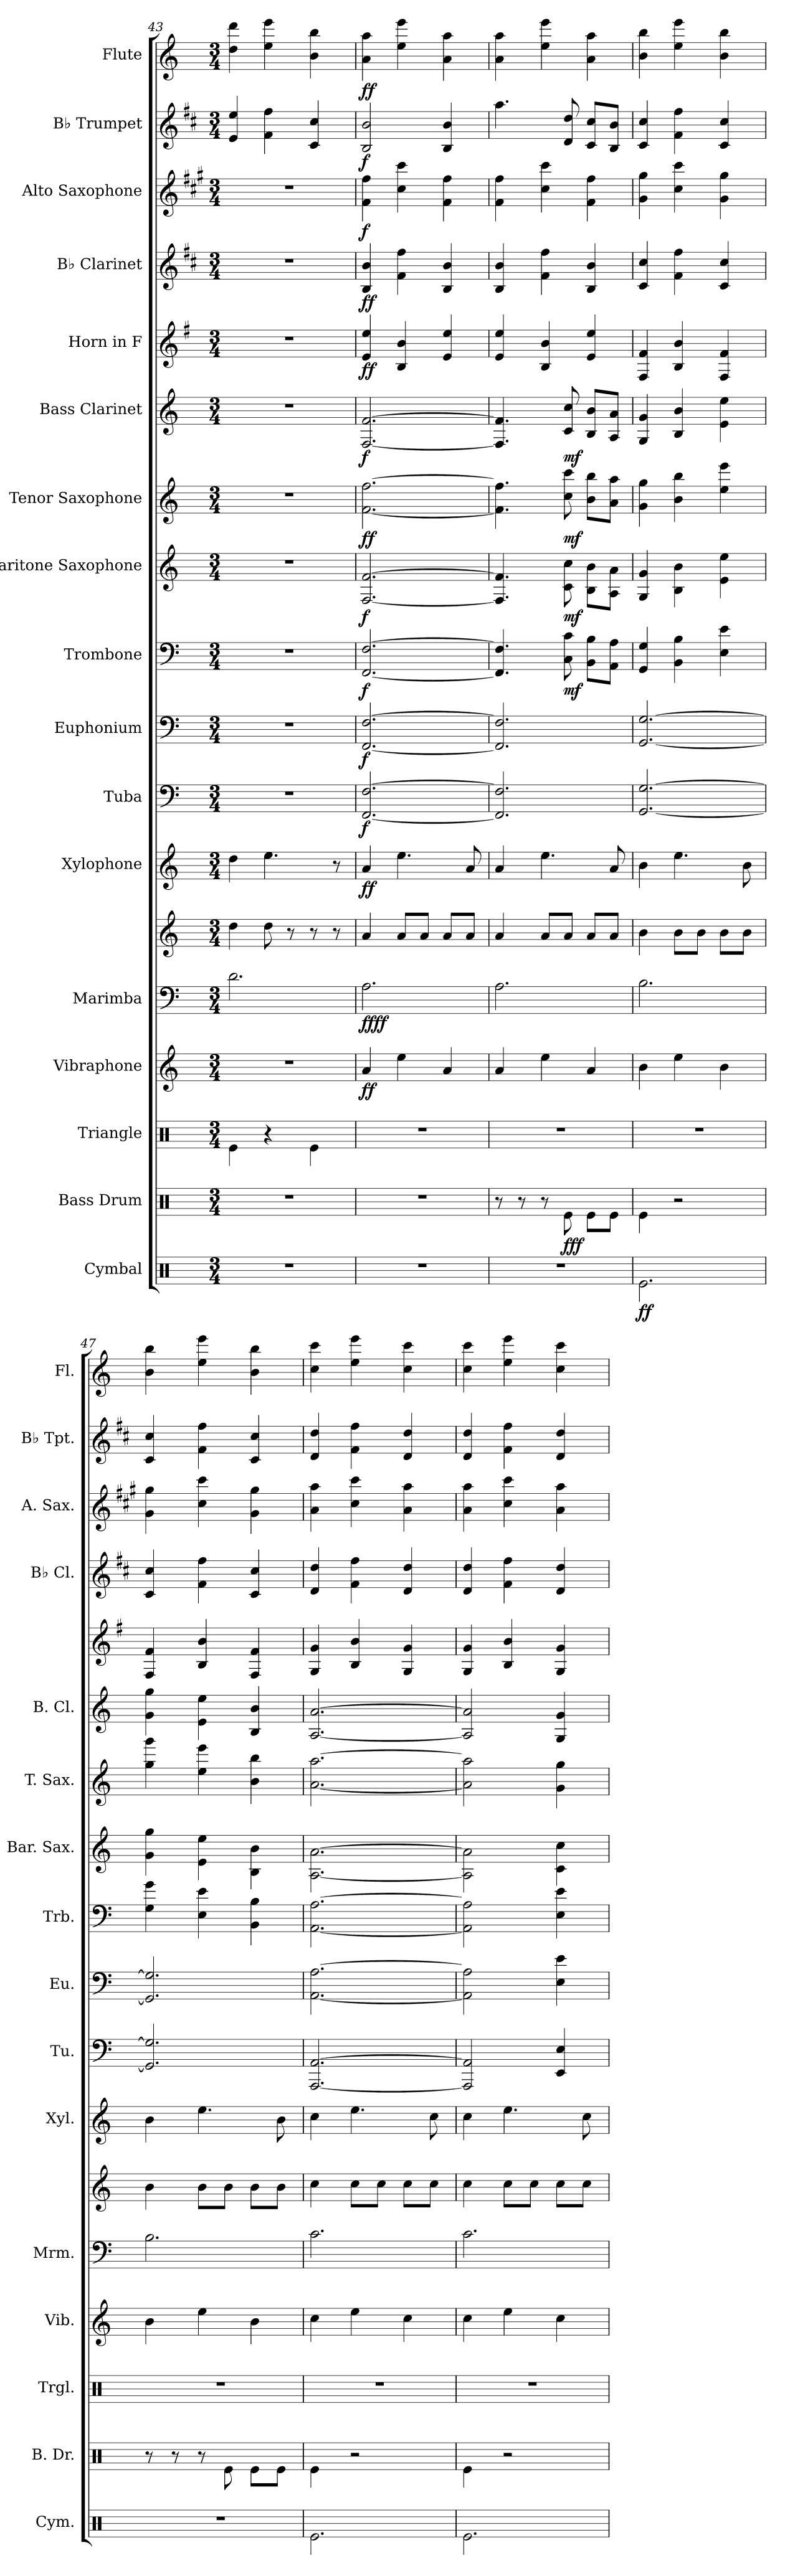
**kern	**dynam	**kern	**dynam	**kern	**kern	**dynam	**kern	**kern	**dynam	**kern	**dynam	**kern	**dynam	**kern	**dynam	**kern	**dynam	**kern	**dynam	**kern	**dynam	**kern	**dynam	**kern	**dynam	**kern	**dynam	**kern	**dynam	**kern	**dynam	**kern	**dynam
*part17	*part17	*part16	*part16	*part15	*part14	*part14	*part13	*part13	*part13	*part12	*part12	*part11	*part11	*part10	*part10	*part9	*part9	*part8	*part8	*part7	*part7	*part6	*part6	*part5	*part5	*part4	*part4	*part3	*part3	*part2	*part2	*part1	*part1
*staff18	*staff18	*staff17	*staff17	*staff16	*staff15	*staff15	*staff14	*staff13	*staff13/14	*staff12	*staff12	*staff11	*staff11	*staff10	*staff10	*staff9	*staff9	*staff8	*staff8	*staff7	*staff7	*staff6	*staff6	*staff5	*staff5	*staff4	*staff4	*staff3	*staff3	*staff2	*staff2	*staff1	*staff1
*I"Cymbal	*	*I"Bass Drum	*	*I"Triangle	*I"Vibraphone	*	*I"Marimba	*	*	*I"Xylophone	*	*I"Tuba	*	*I"Euphonium	*	*I"Trombone	*	*I"Baritone Saxophone	*	*I"Tenor Saxophone	*	*I"Bass Clarinet	*	*I"Horn in F	*	*I"B♭ Clarinet	*	*I"Alto Saxophone	*	*I"B♭ Trumpet	*	*I"Flute	*
*I'Cym.	*	*I'B. Dr.	*	*I'Trgl.	*I'Vib.	*	*I'Mrm.	*	*	*I'Xyl.	*	*I'Tu.	*	*I'Eu.	*	*I'Trb.	*	*I'Bar. Sax.	*	*I'T. Sax.	*	*I'B. Cl.	*	*	*	*I'B♭ Cl.	*	*I'A. Sax.	*	*I'B♭ Tpt.	*	*I'Fl.	*
*clefX	*	*clefX	*	*clefX	*clefG2	*	*clefF4	*clefG2	*	*clefG2	*	*clefF4	*	*clefF4	*	*clefF4	*	*clefG2	*	*clefG2	*	*clefG2	*	*clefG2	*	*clefG2	*	*clefG2	*	*clefG2	*	*clefG2	*
*	*	*	*	*	*	*	*	*	*	*ITrd-7c-12	*	*	*	*	*	*	*	*ITrd12c21	*	*ITrd8c14	*	*ITrd8c14	*	*ITrd4c7	*	*ITrd1c2	*	*ITrd5c9	*	*ITrd1c2	*	*	*
*k[]	*	*k[]	*	*k[]	*k[]	*	*k[]	*k[]	*	*k[]	*	*k[]	*	*k[]	*	*k[]	*	*k[]	*	*k[]	*	*k[]	*	*k[]	*	*k[]	*	*k[]	*	*k[]	*	*k[]	*
*M3/4	*	*M3/4	*	*M3/4	*M3/4	*	*M3/4	*M3/4	*	*M3/4	*	*M3/4	*	*M3/4	*	*M3/4	*	*M3/4	*	*M3/4	*	*M3/4	*	*M3/4	*	*M3/4	*	*M3/4	*	*M3/4	*	*M3/4	*
*MM80	*	*MM80	*	*MM80	*MM80	*	*MM80	*MM80	*	*MM80	*	*MM80	*	*MM80	*	*MM80	*	*MM80	*	*MM80	*	*MM80	*	*MM80	*	*MM80	*	*MM80	*	*MM80	*	*MM80	*
=43	=43	=43	=43	=43	=43	=43	=43	=43	=43	=43	=43	=43	=43	=43	=43	=43	=43	=43	=43	=43	=43	=43	=43	=43	=43	=43	=43	=43	=43	=43	=43	=43	=43
2.r	.	2.r	.	4Re\	2.r	.	2.d\	4dd\	.	4ddd\	.	2.r	.	2.r	.	2.r	.	2.r	.	2.r	.	2.r	.	2.r	.	2.r	.	2.r	.	4d/ 4dd/	.	4dd\ 4ddd\	.
.	.	.	.	4r	.	.	.	8dd\	.	4.eee\	.	.	.	.	.	.	.	.	.	.	.	.	.	.	.	.	.	.	.	4e\ 4ee\	.	4ee\ 4eee\	.
.	.	.	.	.	.	.	.	8r	.	.	.	.	.	.	.	.	.	.	.	.	.	.	.	.	.	.	.	.	.	.	.	.	.
.	.	.	.	4Re\	.	.	.	8r	.	.	.	.	.	.	.	.	.	.	.	.	.	.	.	.	.	.	.	.	.	4B/ 4b/	.	4b\ 4bb\	.
.	.	.	.	.	.	.	.	8r	.	8r	.	.	.	.	.	.	.	.	.	.	.	.	.	.	.	.	.	.	.	.	.	.	.
=44	=44	=44	=44	=44	=44	=44	=44	=44	=44	=44	=44	=44	=44	=44	=44	=44	=44	=44	=44	=44	=44	=44	=44	=44	=44	=44	=44	=44	=44	=44	=44	=44	=44
*	*	*	*	*	*	*	*	*	*	*	*	*	*	*	*	*	*	*	*	*	*	*	*	*	*	*	*	*	*	*	*	*MM100	*
!	!	!	!	!	!	!LO:DY:b	!	!	!LO:DY:b=2	!	!	!	!	!	!	!	!	!	!	!	!	!	!	!	!	!	!	!	!	!	!	!	!
!	!	!	!	!	!	!	!	!	!LO:DY:n=1:b	!	!LO:DY:b	!	!LO:DY:b	!	!LO:DY:b	!	!LO:DY:b	!	!LO:DY:b	!	!LO:DY:b	!	!	!	!	!	!	!	!	!	!	!	!
!	!	!	!	!	!	!	!	!	!	!	!	!	!	!	!	!	!	!	!	!	!LO:DY:n=1:b	!	!LO:DY:b	!	!LO:DY:b	!	!LO:DY:b	!	!LO:DY:b	!	!LO:DY:b	!	!LO:DY:b
2.r	.	2.r	.	2.r	4a/	ff	2.A\	4a/	ff ff	4aa/	ff	[2.FF/ [2.F/	f	[2.FF/ [2.F/	f	[2.FF/ [2.F/	f	[2.FF/ [2.F/	f	[2.F\ [2.f\	f f	[2.FF/ [2.F/	f	4A/ 4a/	ff	4A/ 4a/	ff	4A\ 4a\	f	2A/ 2a/	f	4a\ 4aa\	ff
.	.	.	.	.	4ee\	.	.	8a/L	.	4.eee\	.	.	.	.	.	.	.	.	.	.	.	.	.	4E/ 4e/	.	4e\ 4ee\	.	4e\ 4ee\	.	.	.	4ee\ 4eee\	.
.	.	.	.	.	.	.	.	8a/J	.	.	.	.	.	.	.	.	.	.	.	.	.	.	.	.	.	.	.	.	.	.	.	.	.
.	.	.	.	.	4a/	.	.	8a/L	.	.	.	.	.	.	.	.	.	.	.	.	.	.	.	4A/ 4a/	.	4A/ 4a/	.	4A\ 4a\	.	4A/ 4a/	.	4a\ 4aa\	.
.	.	.	.	.	.	.	.	8a/J	.	8aa/	.	.	.	.	.	.	.	.	.	.	.	.	.	.	.	.	.	.	.	.	.	.	.
!!LO:PB:g=z
=45	=45	=45	=45	=45	=45	=45	=45	=45	=45	=45	=45	=45	=45	=45	=45	=45	=45	=45	=45	=45	=45	=45	=45	=45	=45	=45	=45	=45	=45	=45	=45	=45	=45
2.r	.	8r	.	2.r	4a/	.	2.A\	4a/	.	4aa/	.	2.FF/] 2.F/]	.	2.FF/] 2.F/]	.	4.FF/] 4.F/]	.	4.FF/] 4.F/]	.	4.F\] 4.f\]	.	4.FF/] 4.F/]	.	4A/ 4a/	.	4A/ 4a/	.	4A\ 4a\	.	4.gg\	.	4a\ 4aa\	.
.	.	8r	.	.	.	.	.	.	.	.	.	.	.	.	.	.	.	.	.	.	.	.	.	.	.	.	.	.	.	.	.	.	.
.	.	8r	.	.	4ee\	.	.	8a/L	.	4.eee\	.	.	.	.	.	.	.	.	.	.	.	.	.	4E/ 4e/	.	4e\ 4ee\	.	4e\ 4ee\	.	.	.	4ee\ 4eee\	.
!	!	!	!LO:DY:b	!	!	!	!	!	!	!	!	!	!	!	!	!	!LO:DY:b	!	!LO:DY:b	!	!LO:DY:b	!	!LO:DY:b	!	!	!	!	!	!	!	!	!	!
.	.	8Re\	fff	.	.	.	.	8a/J	.	.	.	.	.	.	.	8C\ 8c\	mf	8C\ 8c\	mf	8c\ 8cc\	mf	8C/ 8c/	mf	.	.	.	.	.	.	8c/ 8cc/	.	.	.
.	.	8Re\L	.	.	4a/	.	.	8a/L	.	.	.	.	.	.	.	8BB\ 8B\L	.	8BB\ 8B\L	.	8B\ 8b\L	.	8BB/ 8B/L	.	4A/ 4a/	.	4A/ 4a/	.	4A\ 4a\	.	8B/ 8b/L	.	4a\ 4aa\	.
.	.	8Re\J	.	.	.	.	.	8a/J	.	8aa/	.	.	.	.	.	8AA\ 8A\J	.	8AA\ 8A\J	.	8A\ 8a\J	.	8AA/ 8A/J	.	.	.	.	.	.	.	8A/ 8a/J	.	.	.
=46	=46	=46	=46	=46	=46	=46	=46	=46	=46	=46	=46	=46	=46	=46	=46	=46	=46	=46	=46	=46	=46	=46	=46	=46	=46	=46	=46	=46	=46	=46	=46	=46	=46
!	!LO:DY:b	!	!	!	!	!	!	!	!	!	!	!	!	!	!	!	!	!	!	!	!	!	!	!	!	!	!	!	!	!	!	!	!
2.Re\	ff	4Re\	.	2.r	4b\	.	2.B\	4b\	.	4bb\	.	[2.GG/ [2.G/	.	[2.GG/ [2.G/	.	4GG/ 4G/	.	4GG/ 4G/	.	4G\ 4g\	.	4GG/ 4G/	.	4BB/ 4B/	.	4B/ 4b/	.	4B\ 4b\	.	4B/ 4b/	.	4b\ 4bb\	.
.	.	2r	.	.	4ee\	.	.	8b\L	.	4.eee\	.	.	.	.	.	4BB\ 4B\	.	4BB\ 4B\	.	4B\ 4b\	.	4BB/ 4B/	.	4E/ 4e/	.	4e\ 4ee\	.	4e\ 4ee\	.	4e\ 4ee\	.	4ee\ 4eee\	.
.	.	.	.	.	.	.	.	8b\J	.	.	.	.	.	.	.	.	.	.	.	.	.	.	.	.	.	.	.	.	.	.	.	.	.
.	.	.	.	.	4b\	.	.	8b\L	.	.	.	.	.	.	.	4E\ 4e\	.	4E\ 4e\	.	4e\ 4ee\	.	4E\ 4e\	.	4BB/ 4B/	.	4B/ 4b/	.	4B\ 4b\	.	4B/ 4b/	.	4b\ 4bb\	.
.	.	.	.	.	.	.	.	8b\J	.	8bb\	.	.	.	.	.	.	.	.	.	.	.	.	.	.	.	.	.	.	.	.	.	.	.
=47	=47	=47	=47	=47	=47	=47	=47	=47	=47	=47	=47	=47	=47	=47	=47	=47	=47	=47	=47	=47	=47	=47	=47	=47	=47	=47	=47	=47	=47	=47	=47	=47	=47
2.r	.	8r	.	2.r	4b\	.	2.B\	4b\	.	4bb\	.	2.GG/] 2.G/]	.	2.GG/] 2.G/]	.	4G\ 4g\	.	4G\ 4g\	.	4g\ 4gg\	.	4G\ 4g\	.	4BB/ 4B/	.	4B/ 4b/	.	4B\ 4b\	.	4B/ 4b/	.	4b\ 4bb\	.
.	.	8r	.	.	.	.	.	.	.	.	.	.	.	.	.	.	.	.	.	.	.	.	.	.	.	.	.	.	.	.	.	.	.
.	.	8r	.	.	4ee\	.	.	8b\L	.	4.eee\	.	.	.	.	.	4E\ 4e\	.	4E\ 4e\	.	4e\ 4ee\	.	4E\ 4e\	.	4E/ 4e/	.	4e\ 4ee\	.	4e\ 4ee\	.	4e\ 4ee\	.	4ee\ 4eee\	.
.	.	8Re\	.	.	.	.	.	8b\J	.	.	.	.	.	.	.	.	.	.	.	.	.	.	.	.	.	.	.	.	.	.	.	.	.
.	.	8Re\L	.	.	4b\	.	.	8b\L	.	.	.	.	.	.	.	4BB\ 4B\	.	4BB\ 4B\	.	4B\ 4b\	.	4BB/ 4B/	.	4BB/ 4B/	.	4B/ 4b/	.	4B\ 4b\	.	4B/ 4b/	.	4b\ 4bb\	.
.	.	8Re\J	.	.	.	.	.	8b\J	.	8bb\	.	.	.	.	.	.	.	.	.	.	.	.	.	.	.	.	.	.	.	.	.	.	.
=48	=48	=48	=48	=48	=48	=48	=48	=48	=48	=48	=48	=48	=48	=48	=48	=48	=48	=48	=48	=48	=48	=48	=48	=48	=48	=48	=48	=48	=48	=48	=48	=48	=48
2.Re\	.	4Re\	.	2.r	4cc\	.	2.c\	4cc\	.	4ccc\	.	[2.AAA/ [2.AA/	.	[2.AA\ [2.A\	.	[2.AA\ [2.A\	.	[2.AA\ [2.A\	.	[2.A\ [2.a\	.	[2.AA/ [2.A/	.	4C/ 4c/	.	4c/ 4cc/	.	4c\ 4cc\	.	4c/ 4cc/	.	4cc\ 4ccc\	.
.	.	2r	.	.	4ee\	.	.	8cc\L	.	4.eee\	.	.	.	.	.	.	.	.	.	.	.	.	.	4E/ 4e/	.	4e\ 4ee\	.	4e\ 4ee\	.	4e\ 4ee\	.	4ee\ 4eee\	.
.	.	.	.	.	.	.	.	8cc\J	.	.	.	.	.	.	.	.	.	.	.	.	.	.	.	.	.	.	.	.	.	.	.	.	.
.	.	.	.	.	4cc\	.	.	8cc\L	.	.	.	.	.	.	.	.	.	.	.	.	.	.	.	4C/ 4c/	.	4c/ 4cc/	.	4c\ 4cc\	.	4c/ 4cc/	.	4cc\ 4ccc\	.
.	.	.	.	.	.	.	.	8cc\J	.	8ccc\	.	.	.	.	.	.	.	.	.	.	.	.	.	.	.	.	.	.	.	.	.	.	.
=49	=49	=49	=49	=49	=49	=49	=49	=49	=49	=49	=49	=49	=49	=49	=49	=49	=49	=49	=49	=49	=49	=49	=49	=49	=49	=49	=49	=49	=49	=49	=49	=49	=49
2.Re\	.	4Re\	.	2.r	4cc\	.	2.c\	4cc\	.	4ccc\	.	2AAA/] 2AA/]	.	2AA\] 2A\]	.	2AA\] 2A\]	.	2AA\] 2A\]	.	2A\] 2a\]	.	2AA/] 2A/]	.	4C/ 4c/	.	4c/ 4cc/	.	4c\ 4cc\	.	4c/ 4cc/	.	4cc\ 4ccc\	.
.	.	2r	.	.	4ee\	.	.	8cc\L	.	4.eee\	.	.	.	.	.	.	.	.	.	.	.	.	.	4E/ 4e/	.	4e\ 4ee\	.	4e\ 4ee\	.	4e\ 4ee\	.	4ee\ 4eee\	.
.	.	.	.	.	.	.	.	8cc\J	.	.	.	.	.	.	.	.	.	.	.	.	.	.	.	.	.	.	.	.	.	.	.	.	.
.	.	.	.	.	4cc\	.	.	8cc\L	.	.	.	4EE/ 4E/	.	4E\ 4e\	.	4E\ 4e\	.	4C\ 4c\	.	4G\ 4g\	.	4GG/ 4G/	.	4C/ 4c/	.	4c/ 4cc/	.	4c\ 4cc\	.	4c/ 4cc/	.	4cc\ 4ccc\	.
.	.	.	.	.	.	.	.	8cc\J	.	8ccc\	.	.	.	.	.	.	.	.	.	.	.	.	.	.	.	.	.	.	.	.	.	.	.
=	=	=	=	=	=	=	=	=	=	=	=	=	=	=	=	=	=	=	=	=	=	=	=	=	=	=	=	=	=	=	=	=	=
*-	*-	*-	*-	*-	*-	*-	*-	*-	*-	*-	*-	*-	*-	*-	*-	*-	*-	*-	*-	*-	*-	*-	*-	*-	*-	*-	*-	*-	*-	*-	*-	*-	*-
